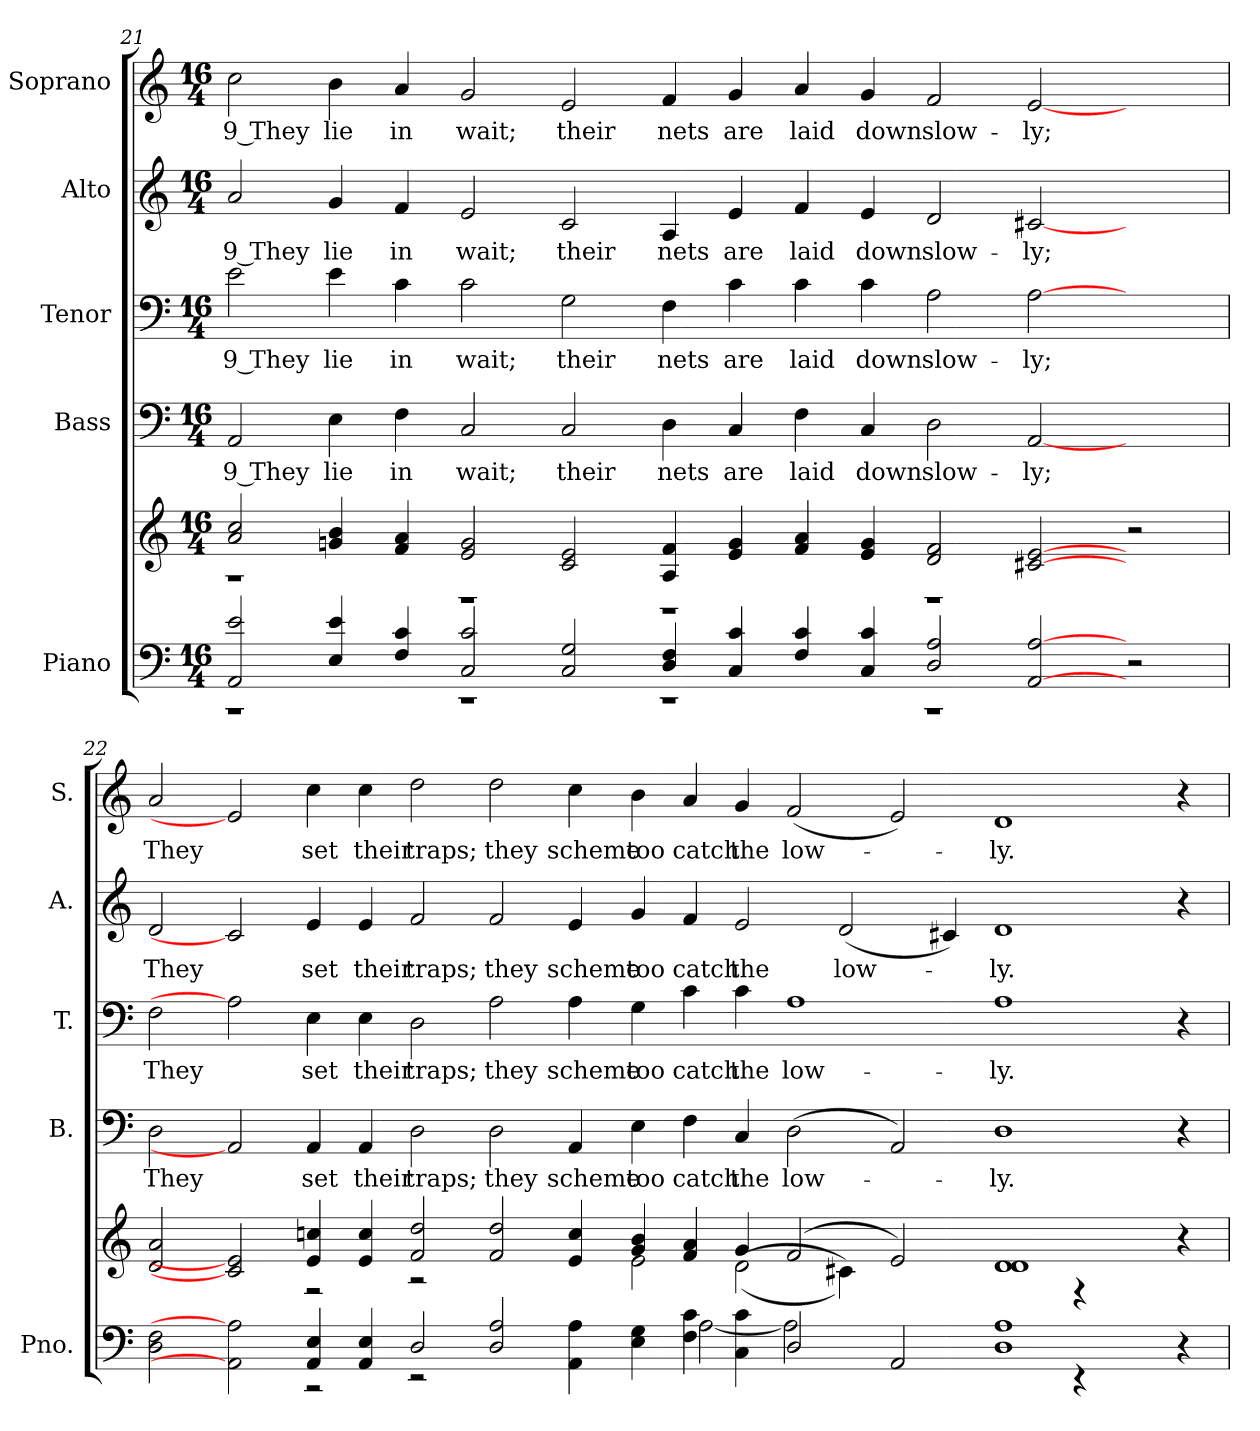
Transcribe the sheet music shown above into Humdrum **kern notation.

**kern	**kern	**kern	**text	**kern	**text	**kern	**text	**kern	**text
*part5	*part5	*part4	*part4	*part3	*part3	*part2	*part2	*part1	*part1
*staff6	*staff5	*staff4	*staff4	*staff3	*staff3	*staff2	*staff2	*staff1	*staff1
*I"Piano	*	*I"Bass	*	*I"Tenor	*	*I"Alto	*	*I"Soprano	*
*I'Pno.	*	*I'B.	*	*I'T.	*	*I'A.	*	*I'S.	*
!!LO:PB:g=z
*clefF4	*clefG2	*clefF4	*	*clefF4	*	*clefG2	*	*clefG2	*
*k[]	*k[]	*k[]	*	*k[]	*	*k[]	*	*k[]	*
*C:	*C:	*C:	*	*C:	*	*C:	*	*C:	*
*M16/4	*M16/4	*M16/4	*	*M16/4	*	*M16/4	*	*M16/4	*
=21	=21	=21	=21	=21	=21	=21	=21	=21	=21
*^	*^	*	*	*	*	*	*	*	*
!	!	!	!	!	!LO:LY:b:color=#000000	!	!	!	!	!	!
!	!	!	!	!	!	!	!LO:LY:b:color=#000000	!	!	!	!
!	!	!	!	!	!	!	!	!	!LO:LY:b:color=#000000	!	!
!	!	!	!	!	!	!	!	!	!	!	!LO:LY:b:color=#000000
2AAi/ 2ei	1r	2ai/ 2cci	1r	2AAi/	9 They	2ei\	9 They	2ai/	9 They	2cci\	9 They
!	!	!	!	!	!LO:LY:b:color=#000000	!	!	!	!	!	!
!	!	!	!	!	!	!	!LO:LY:b:color=#000000	!	!	!	!
!	!	!	!	!	!	!	!	!	!LO:LY:b:color=#000000	!	!
!	!	!	!	!	!	!	!	!	!	!	!LO:LY:b:color=#000000
4Ei/ 4ei	.	4gni/ 4bi	.	4Ei\	lie	4ei\	lie	4gi/	lie	4bi\	lie
!	!	!	!	!	!LO:LY:b:color=#000000	!	!	!	!	!	!
!	!	!	!	!	!	!	!LO:LY:b:color=#000000	!	!	!	!
!	!	!	!	!	!	!	!	!	!LO:LY:b:color=#000000	!	!
!	!	!	!	!	!	!	!	!	!	!	!LO:LY:b:color=#000000
4Fi/ 4ci	.	4fi/ 4ai	.	4Fi\	in	4ci\	in	4fi/	in	4ai/	in
!	!	!	!	!	!LO:LY:b:color=#000000	!	!	!	!	!	!
!	!	!	!	!	!	!	!LO:LY:b:color=#000000	!	!	!	!
!	!	!	!	!	!	!	!	!	!LO:LY:b:color=#000000	!	!
!	!	!	!	!	!	!	!	!	!	!	!LO:LY:b:color=#000000
2Ci/ 2ci	1r	2ei/ 2gi	1r	2Ci/	wait;	2ci\	wait;	2ei/	wait;	2gi/	wait;
!	!	!	!	!	!LO:LY:b:color=#000000	!	!	!	!	!	!
!	!	!	!	!	!	!	!LO:LY:b:color=#000000	!	!	!	!
!	!	!	!	!	!	!	!	!	!LO:LY:b:color=#000000	!	!
!	!	!	!	!	!	!	!	!	!	!	!LO:LY:b:color=#000000
2Ci/ 2Gi	.	2ci/ 2ei	.	2Ci/	their	2Gi\	their	2ci/	their	2ei/	their
!	!	!	!	!	!LO:LY:b:color=#000000	!	!	!	!	!	!
!	!	!	!	!	!	!	!LO:LY:b:color=#000000	!	!	!	!
!	!	!	!	!	!	!	!	!	!LO:LY:b:color=#000000	!	!
!	!	!	!	!	!	!	!	!	!	!	!LO:LY:b:color=#000000
4Di/ 4Fi	1r	4Ai/ 4fi	1r	4Di\	nets	4Fi\	nets	4Ai/	nets	4fi/	nets
!	!	!	!	!	!LO:LY:b:color=#000000	!	!	!	!	!	!
!	!	!	!	!	!	!	!LO:LY:b:color=#000000	!	!	!	!
!	!	!	!	!	!	!	!	!	!LO:LY:b:color=#000000	!	!
!	!	!	!	!	!	!	!	!	!	!	!LO:LY:b:color=#000000
4Ci/ 4ci	.	4ei/ 4gi	.	4Ci/	are	4ci\	are	4ei/	are	4gi/	are
!	!	!	!	!	!LO:LY:b:color=#000000	!	!	!	!	!	!
!	!	!	!	!	!	!	!LO:LY:b:color=#000000	!	!	!	!
!	!	!	!	!	!	!	!	!	!LO:LY:b:color=#000000	!	!
!	!	!	!	!	!	!	!	!	!	!	!LO:LY:b:color=#000000
4Fi/ 4ci	.	4fi/ 4ai	.	4Fi\	laid	4ci\	laid	4fi/	laid	4ai/	laid
!	!	!	!	!	!LO:LY:b:color=#000000	!	!	!	!	!	!
!	!	!	!	!	!	!	!LO:LY:b:color=#000000	!	!	!	!
!	!	!	!	!	!	!	!	!	!LO:LY:b:color=#000000	!	!
!	!	!	!	!	!	!	!	!	!	!	!LO:LY:b:color=#000000
4Ci/ 4ci	.	4ei/ 4gi	.	4Ci/	down	4ci\	down	4ei/	down	4gi/	down
!	!	!	!	!	!LO:LY:b:color=#000000	!	!	!	!	!	!
!	!	!	!	!	!	!	!LO:LY:b:color=#000000	!	!	!	!
!	!	!	!	!	!	!	!	!	!LO:LY:b:color=#000000	!	!
!	!	!	!	!	!	!	!	!	!	!	!LO:LY:b:color=#000000
2Di/ 2Ai	1r	2di/ 2fi	1r	2Di\	slow-	2Ai\	slow-	2di/	slow-	2fi/	slow-
!	!	!	!	!	!LO:LY:b:color=#000000	!	!	!	!	!	!
!	!	!	!	!	!	!	!LO:LY:b:color=#000000	!	!	!	!
!	!	!	!	!	!	!	!	!	!LO:LY:b:color=#000000	!	!
!	!	!	!	!	!	!	!	!	!	!	!LO:LY:b:color=#000000
[2AAi [2Ai	.	[2c#Xi [2ei	.	[2AAi	-ly;	[2Ai	-ly;	[2c#Xi	-ly;	[2ei	-ly;
2ryy	2r	2ryy	2r	2ryy	.	2ryy	.	2ryy	.	2ryy	.
=22	=22	=22	=22	=22	=22	=22	=22	=22	=22	=22	=22
!	!	!	!	!	!LO:LY:b:color=#000000	!	!	!	!	!	!
!	!	!	!	!	!	!	!LO:LY:b:color=#000000	!	!	!	!
!	!	!	!	!	!	!	!	!	!LO:LY:b:color=#000000	!	!
!	!	!	!	!	!	!	!	!	!	!	!LO:LY:b:color=#000000
2Di\ 2Fi	1ryy	2di/ 2ai	1ryy	2Di\	They	2Fi\	They	2di/	They	2ai/	They
2AAi] 2Ai]	.	2c#i] 2ei]	.	2AAi]	.	2Ai]	.	2c#i]	.	2ei]	.
!	!	!	!	!	!LO:LY:b:color=#000000	!	!	!	!	!	!
!	!	!	!	!	!	!	!LO:LY:b:color=#000000	!	!	!	!
!	!	!	!	!	!	!	!	!	!LO:LY:b:color=#000000	!	!
!	!	!	!	!	!	!	!	!	!	!	!LO:LY:b:color=#000000
4AAi/ 4Ei	2r	4ei/ 4ccni	2r	4AAi/	set	4Ei\	set	4ei/	set	4cci\	set
!	!	!	!	!	!LO:LY:b:color=#000000	!	!	!	!	!	!
!	!	!	!	!	!	!	!LO:LY:b:color=#000000	!	!	!	!
!	!	!	!	!	!	!	!	!	!LO:LY:b:color=#000000	!	!
!	!	!	!	!	!	!	!	!	!	!	!LO:LY:b:color=#000000
4AAi/ 4Ei	.	4ei/ 4cci	.	4AAi/	their	4Ei\	their	4ei/	their	4cci\	their
!	!	!	!	!	!LO:LY:b:color=#000000	!	!	!	!	!	!
!	!	!	!	!	!	!	!LO:LY:b:color=#000000	!	!	!	!
!	!	!	!	!	!	!	!	!	!LO:LY:b:color=#000000	!	!
!	!	!	!	!	!	!	!	!	!	!	!LO:LY:b:color=#000000
2Di/	2r	2fi/ 2ddi	2r	2Di\	traps;	2Di\	traps;	2fi/	traps;	2ddi\	traps;
!	!	!	!	!	!LO:LY:b:color=#000000	!	!	!	!	!	!
!	!	!	!	!	!	!	!LO:LY:b:color=#000000	!	!	!	!
!	!	!	!	!	!	!	!	!	!LO:LY:b:color=#000000	!	!
!	!	!	!	!	!	!	!	!	!	!	!LO:LY:b:color=#000000
2Di/ 2Ai	2ryy	2fi/ 2ddi	2ryy	2Di\	they	2Ai\	they	2fi/	they	2ddi\	they
!	!	!	!	!	!LO:LY:b:color=#000000	!	!	!	!	!	!
!	!	!	!	!	!	!	!LO:LY:b:color=#000000	!	!	!	!
!	!	!	!	!	!	!	!	!	!LO:LY:b:color=#000000	!	!
!	!	!	!	!	!	!	!	!	!	!	!LO:LY:b:color=#000000
4AAi\ 4Ai	2ryy	4ei/ 4cci	4ryy	4AAi/	scheme	4Ai\	scheme	4ei/	scheme	4cci\	scheme
!	!	!	!	!	!LO:LY:b:color=#000000	!	!	!	!	!	!
!	!	!	!	!	!	!	!LO:LY:b:color=#000000	!	!	!	!
!	!	!	!	!	!	!	!	!	!LO:LY:b:color=#000000	!	!
!	!	!	!	!	!	!	!	!	!	!	!LO:LY:b:color=#000000
4Ei\ 4Gi	.	4gi/ 4bi	2ei\	4Ei\	too	4Gi\	too	4gi/	too	4bi\	too
!	!	!	!	!	!LO:LY:b:color=#000000	!	!	!	!	!	!
!	!	!	!	!	!	!	!LO:LY:b:color=#000000	!	!	!	!
!	!	!	!	!	!	!	!	!	!LO:LY:b:color=#000000	!	!
!	!	!	!	!	!	!	!	!	!	!	!LO:LY:b:color=#000000
4Fi\ 4ci	[<2Ai\	4fi/ 4ai	.	4Fi\	catch	4ci\	catch	4fi/	catch	4ai/	catch
!	!	!	!	!	!LO:LY:b:color=#000000	!	!	!	!	!	!
!	!	!	!	!	!	!	!LO:LY:b:color=#000000	!	!	!	!
!	!	!	!	!	!	!	!	!	!LO:LY:b:color=#000000	!	!
!	!	!	!	!	!	!	!	!	!	!	!LO:LY:b:color=#000000
4Ci\ 4ci	.	4gi/	((2di\	4Ci/	the	4ci\	the	2ei/	the	4gi/	the
!	!	!	!	!	!LO:LY:b:color=#000000	!	!	!	!	!	!
!	!	!	!	!	!	!	!LO:LY:b:color=#000000	!	!	!	!
!	!	!	!	!	!	!	!	!	!	!	!LO:LY:b:color=#000000
2Di/	2Ai\]	(2fi/	.	(2Di\	low-	1Ai	low-	.	.	(2fi/	low-
!	!	!	!	!	!	!	!	!	!LO:LY:b:color=#000000	!	!
.	.	.	4c#Xi\))	.	.	.	.	(2di/	low-	.	.
2AAi/	2ryy	2ei/)	2ryy	2AAi/)	.	.	.	.	.	2ei/)	.
.	.	.	.	.	.	.	.	4c#Xi/)	.	.	.
!	!	!	!	!	!LO:LY:b:color=#000000	!	!	!	!	!	!
!	!	!	!	!	!	!	!LO:LY:b:color=#000000	!	!	!	!
!	!	!	!	!	!	!	!	!	!LO:LY:b:color=#000000	!	!
!	!	!	!	!	!	!	!	!	!	!	!LO:LY:b:color=#000000
1Di 1Ai	2ryy	1di 1di	2ryy	1Di	-ly.	1Ai	-ly.	1di	-ly.	1di	-ly.
.	4r	.	4r	.	.	.	.	.	.	.	.
.	2ryy	.	2ryy	.	.	.	.	.	.	.	.
4r	.	4r	.	4r	.	4r	.	4r	.	4r	.
*v	*v	*	*	*	*	*	*	*	*	*	*
*	*v	*v	*	*	*	*	*	*	*	*
=	=	=	=	=	=	=	=	=	=
*-	*-	*-	*-	*-	*-	*-	*-	*-	*-
